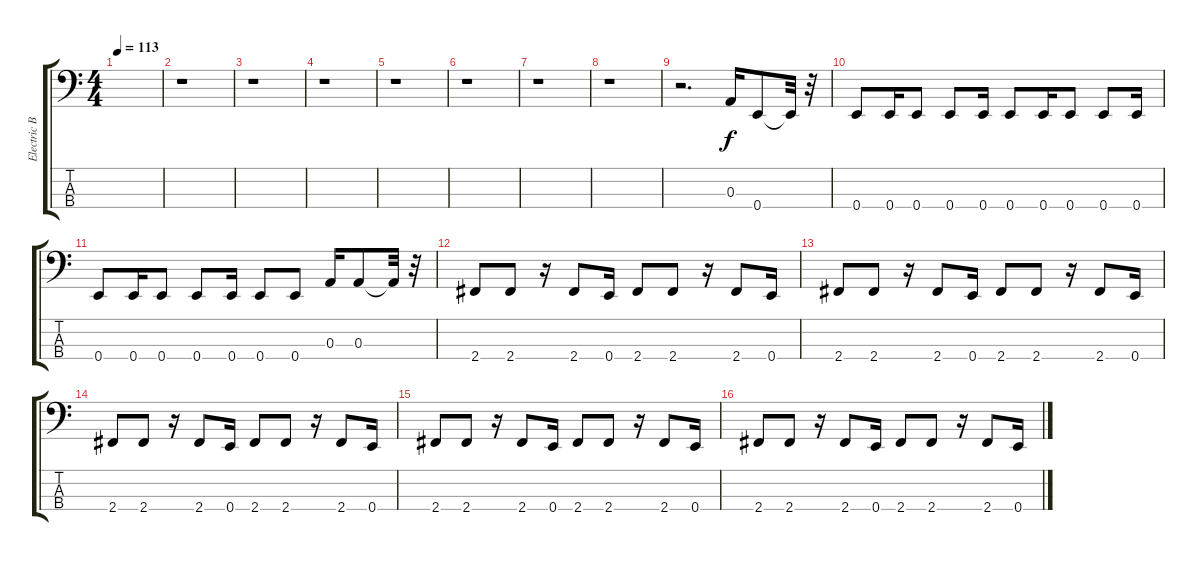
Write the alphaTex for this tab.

\track ("Electric Bass" "Electric B") {instrument electricbasspick}
\staff {score tabs}
\tuning (G2 D2 A1 E1) {hide}
\ts (4 4)
\tempo 113
\clef f4
\ks c
|
r.1 |
r.1 |
r.1 |
r.1 |
r.1 |
r.1 |
r.1 |
r.2{d} 0.3.16 0.4.8 0.4{t}.32 r.32 |
0.4.8 0.4.16 0.4.8 0.4.8 0.4.16 0.4.8 0.4.16 0.4.8 0.4.8 0.4.16 |
0.4.8 0.4.16 0.4.8 0.4.8 0.4.16 0.4.8 0.4.8 0.3.16 0.3.8 0.3{t}.32 r.32 |
2.4.8 2.4.8 r.16 2.4.8 0.4.16 2.4.8 2.4.8 r.16 2.4.8 0.4.16 |
2.4.8 2.4.8 r.16 2.4.8 0.4.16 2.4.8 2.4.8 r.16 2.4.8 0.4.16 |
2.4.8 2.4.8 r.16 2.4.8 0.4.16 2.4.8 2.4.8 r.16 2.4.8 0.4.16 |
2.4.8 2.4.8 r.16 2.4.8 0.4.16 2.4.8 2.4.8 r.16 2.4.8 0.4.16 |
2.4.8 2.4.8 r.16 2.4.8 0.4.16 2.4.8 2.4.8 r.16 2.4.8 0.4.16
